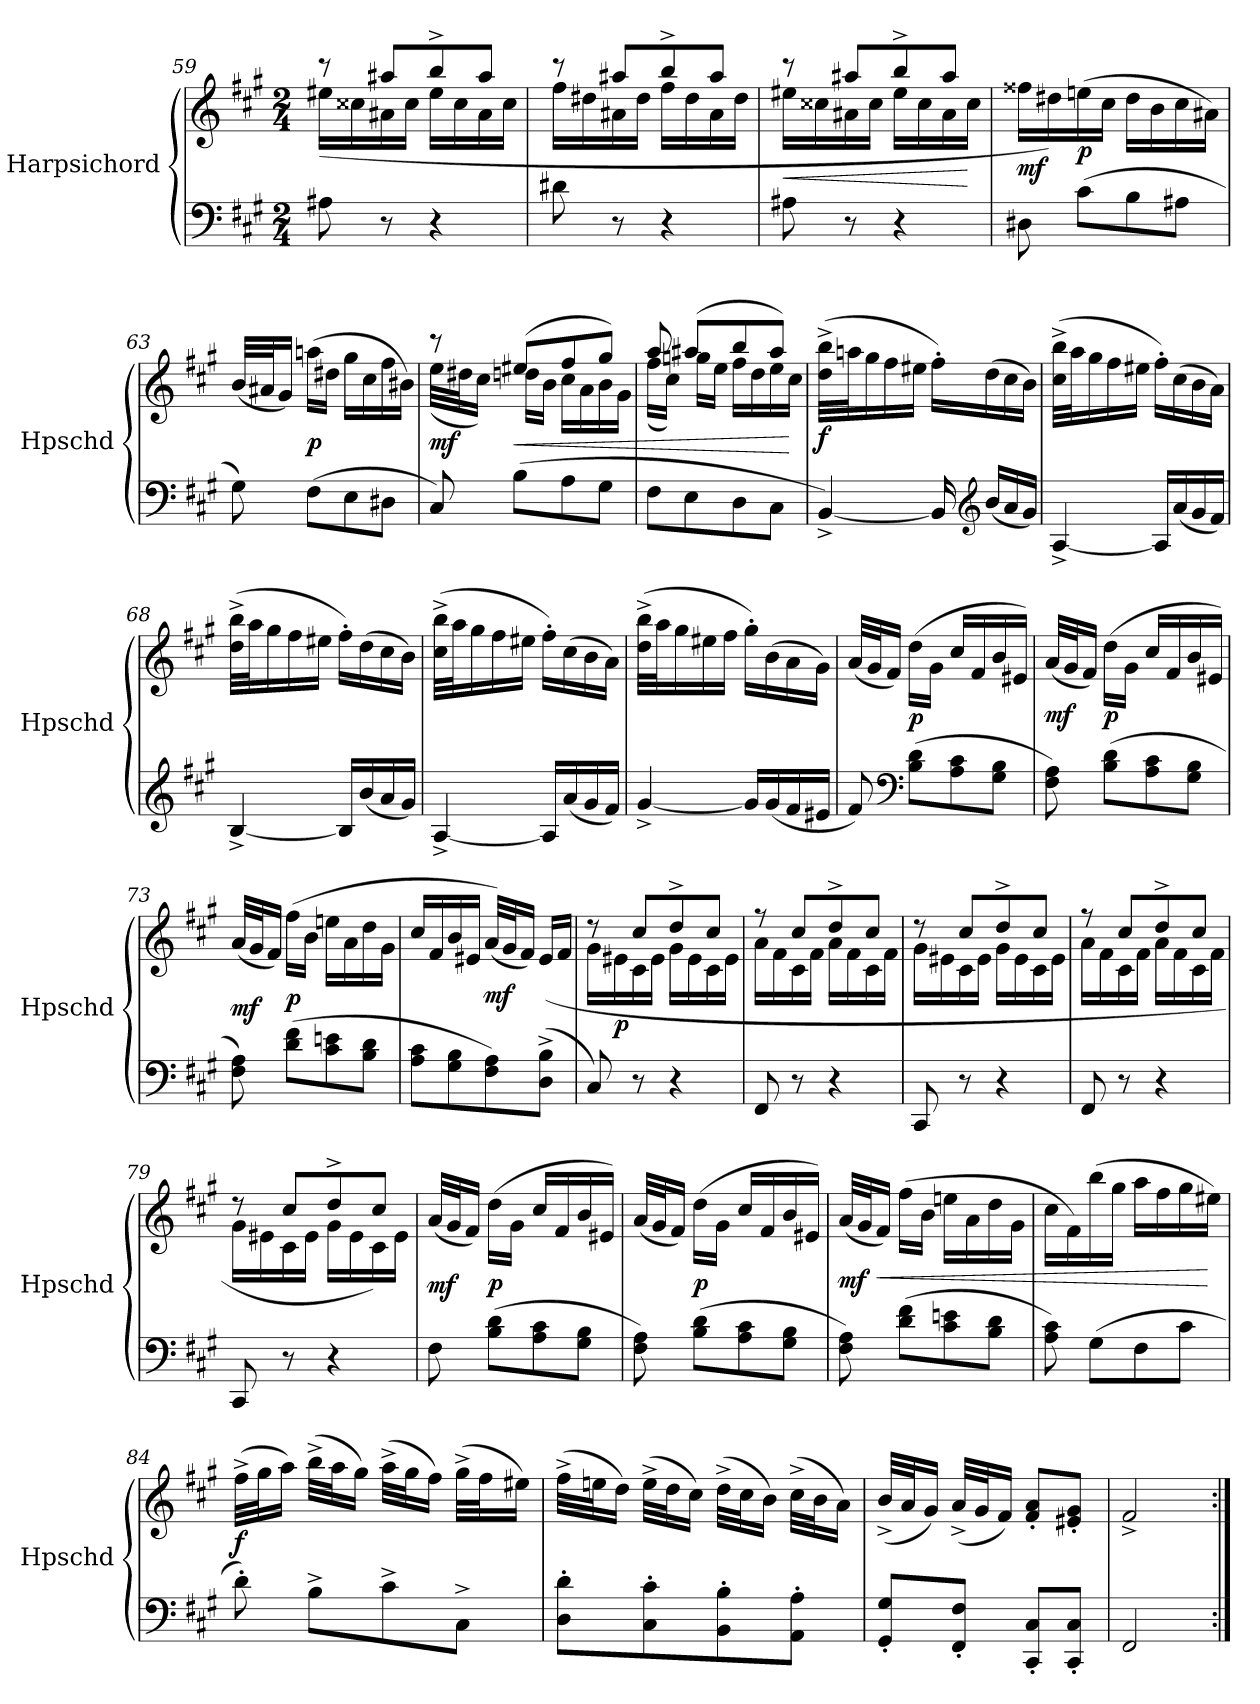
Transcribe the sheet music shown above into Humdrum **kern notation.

**kern	**kern	**dynam
*part1	*part1	*part1
*staff2	*staff1	*staff1/2
*I"Harpsichord	*	*
*I'Hpschd	*	*
*clefF4	*clefG2	*
*k[f#c#g#]	*k[f#c#g#]	*
*M2/4	*M2/4	*
=59	=59	=59
*	*^	*
8A#X\	8r	(16ee#X\LL	.
.	.	16cc##X\	.
8r	8aa#X/L	16a#X\	.
.	.	16cc##\JJ	.
4r	8bb^/	16ee#\LL	.
.	.	16cc##\	.
.	8aa#/J	16a#\	.
.	.	16cc##\JJ	.
=60	=60	=60	=60
8d#X\	8r	16ff#\LL	.
.	.	16dd#X\	.
8r	8aa#X/L	16a#X\	.
.	.	16dd#\JJ	.
4r	8bb^/	16ff#\LL	.
.	.	16dd#\	.
.	8aa#/J	16a#\	.
.	.	16dd#\JJ	.
=61	=61	=61	=61
!	!	!	!LO:HP:b
8A#X\	8r	16ee#X\LL	<
.	.	16cc##X\	.
8r	8aa#X/L	16a#X\	.
.	.	16cc##\JJ	.
4r	8bb^/	16ee#\LL	.
.	.	16cc##\	.
.	8aa#/J	16a#\	.
.	.	16cc##\JJ	[
*	*v	*v	*
=62	=62	=62
8D#X\	16ff##X\LL	mf
.	16dd#X\)	.
(8c#\L	(16een\	p
.	16cc#\JJ	.
8B\	16dd#\LL	.
.	16b\	.
8A#X\J	16cc#\	.
.	16a#X\JJ)	.
=63	=63	=63
8G#\)	(32b/LLL	.
.	32a#X/J	.
.	16g#/JJ)	.
(8F#\L	(16aan\LL	p
.	16dd#X\JJ	.
8E\	16gg#\LL	.
.	16cc#\	.
8D#X\J	16ff#\	.
.	16b#X\JJ)	.
=64	=64	=64
*	*^	*
8C#/)	8r	(32ee\LLL	mf
.	.	32dd#X\J	.
.	.	16cc#\JJ)	.
!	!	!	!LO:HP:b
(8B\L	(8ee#X/L	16ddn\LL	<
.	.	16b\JJ	.
8A\	8ff#/	16cc#\LL	.
.	.	16a\	.
8G#\J	8gg#/J)	16b\	.
.	.	16g#\JJ	.
=65	=65	=65	=65
8F#\L	8aa/	(16ff#\LL	.
.	.	16cc#\JJ)	.
8E\	(8aa#X/L	16ggn\LL	.
.	.	16ee\JJ	.
8D\	8bb/	16ff#\LL	.
.	.	16dd\	.
8C#\J	8aa#/J)	16ee\	.
.	.	16cc#\JJ	[
*	*v	*v	*
=66	=66	=66
[4BB^/)	(32dd^\ 32bb^\LLL	f
.	32aan\J	.
.	16gg#\	.
.	16ff#\	.
.	16ee#X\JJ	.
16BB/]	16ff#'\LL)	.
*clefG2	*	*
(16b/LL	(16dd\	.
16a/	16cc#\	.
16g#/JJ)	16b\JJ)	.
=67	=67	=67
[4A^/	(32cc#^\ 32bb^\LLL	.
.	32aa\J	.
.	16gg#\	.
.	16ff#\	.
.	16ee#X\JJ	.
16A/LL]	16ff#'\LL)	.
(16a/	(16cc#\	.
16g#/	16b\	.
16f#/JJ)	16a\JJ)	.
=68	=68	=68
[4B^/	(32dd^\ 32bb^\LLL	.
.	32aa\J	.
.	16gg#\	.
.	16ff#\	.
.	16ee#X\JJ	.
16B/LL]	16ff#'\LL)	.
(16b/	(16dd\	.
16a/	16cc#\	.
16g#/JJ)	16b\JJ)	.
=69	=69	=69
[4A^/	(32cc#^\ 32bb^\LLL	.
.	32aa\J	.
.	16gg#\	.
.	16ff#\	.
.	16ee#X\JJ	.
16A/LL]	16ff#'\LL)	.
(16a/	(16cc#\	.
16g#/	16b\	.
16f#/JJ)	16a\JJ)	.
=70	=70	=70
[4g#^/	(32dd^\ 32bb^\LLL	.
.	32aa\J	.
.	16gg#\	.
.	16ee#X\	.
.	16ff#\JJ	.
16g#/LL]	16gg#'\LL)	.
(16g#/	(16b\	.
16f#/	16a\	.
16e#X/JJ	16g#\JJ)	.
=71	=71	=71
8f#/)	(32a/LLL	.
.	32g#/J	.
.	16f#/JJ)	.
*clefF4	*	*
(8B\ 8d\L	(16dd\LL	p
.	16g#\JJ	.
8A\ 8c#\	16cc#/LL	.
.	16f#/	.
8G#\ 8B\J	16b/	.
.	16e#X/JJ)	.
=72	=72	=72
8F#\ 8A\)	(32a/LLL	mf
.	32g#/J	.
.	16f#/JJ)	.
(8B\ 8d\L	(16dd\LL	p
.	16g#\JJ	.
8A\ 8c#\	16cc#/LL	.
.	16f#/	.
8G#\ 8B\J	16b/	.
.	16e#X/JJ)	.
=73	=73	=73
8F#\ 8A\)	(32a/LLL	mf
.	32g#/J	.
.	16f#/JJ)	.
(8d\ 8f#\L	(16ff#\LL	p
.	16b\JJ	.
8c#\ 8en\	16een\LL	.
.	16a\	.
8B\ 8d\J	16dd\	.
.	16g#\JJ	.
=74	=74	=74
8A\ 8c#\L	16cc#/LL	.
.	16f#/	.
8G#\ 8B\	16b/	.
.	16e#X/JJ	.
8F#\ 8A\)	(32a/LLL)	mf
.	32g#/J	.
.	16f#/JJ)	.
(8D^\ 8B^\J	(16e#/LL	.
.	16f#/JJ	.
=75	=75	=75
*	*^	*
8C#/)	8r	16g#\LL	.
.	.	16e#X\	p
8r	8cc#/L	16c#\	.
.	.	16e#\JJ	.
4r	8dd^/	16g#\LL	.
.	.	16e#\	.
.	8cc#/J	16c#\	.
.	.	16e#\JJ	.
=76	=76	=76	=76
8FF#/	8r	16a\LL	.
.	.	16f#\	.
8r	8cc#/L	16c#\	.
.	.	16f#\JJ	.
4r	8dd^/	16a\LL	.
.	.	16f#\	.
.	8cc#/J	16c#\	.
.	.	16f#\JJ	.
=77	=77	=77	=77
8CC#/	8r	16g#\LL	.
.	.	16e#X\	.
8r	8cc#/L	16c#\	.
.	.	16e#\JJ	.
4r	8dd^/	16g#\LL	.
.	.	16e#\	.
.	8cc#/J	16c#\	.
.	.	16e#\JJ	.
=78	=78	=78	=78
8FF#/	8r	16a\LL	.
.	.	16f#\	.
8r	8cc#/L	16c#\	.
.	.	16f#\JJ	.
4r	8dd^/	16a\LL	.
.	.	16f#\	.
.	8cc#/J	16c#\	.
.	.	16f#\JJ	.
=79	=79	=79	=79
8CC#/	8r	16g#\LL	.
.	.	16e#X\	.
8r	8cc#/L	16c#\	.
.	.	16e#\JJ	.
4r	8dd^/	16g#\LL	.
.	.	16e#\	.
.	8cc#/J	16c#\)	.
.	.	16e#\JJ	.
*	*v	*v	*
=80	=80	=80
8F#\	(32a/LLL	mf
.	32g#/J	.
.	16f#/JJ)	.
(8B\ 8d\L	(16dd\LL	p
.	16g#\JJ	.
8A\ 8c#\	16cc#/LL	.
.	16f#/	.
8G#\ 8B\J	16b/	.
.	16e#X/JJ)	.
=81	=81	=81
8F#\ 8A\)	(32a/LLL	.
.	32g#/J	.
.	16f#/JJ)	.
(8B\ 8d\L	(16dd\LL	p
.	16g#\JJ	.
8A\ 8c#\	16cc#/LL	.
.	16f#/	.
8G#\ 8B\J	16b/	.
.	16e#X/JJ)	.
=82	=82	=82
8F#\ 8A\)	(32a/LLL	mf
.	32g#/J	.
!	!	!LO:HP:b
.	16f#/JJ)	<
(8d\ 8f#\L	(16ff#\LL	.
.	16b\JJ	.
8c#\ 8en\	16een\LL	.
.	16a\	.
8B\ 8d\J	16dd\	.
.	16g#\JJ	.
=83	=83	=83
8A\ 8c#\)	16cc#\LL	.
.	16f#\)	.
(8G#\L	(16bb\	.
.	16gg#\JJ	.
8F#\	16aa\LL	.
.	16ff#\	.
8c#\J	16gg#\	.
.	16ee#X\JJ)	[
=84	=84	=84
8d'\)	(32ff#^\LLL	f
.	32gg#\J	.
.	16aa\JJ)	.
8B^\L	(32bb^\LLL	.
.	32aa\J	.
.	16gg#\JJ)	.
8c#^\	(32aa^\LLL	.
.	32gg#\J	.
.	16ff#\JJ)	.
8C#^\J	(32gg#^\LLL	.
.	32ff#\J	.
.	16ee#X\JJ)	.
=85	=85	=85
8D'\ 8d'\L	(32ff#^\LLL	.
.	32een\J	.
.	16dd\JJ)	.
8C#'\ 8c#'\	(32ee^\LLL	.
.	32dd\J	.
.	16cc#\JJ)	.
8BB'\ 8B'\	(32dd^\LLL	.
.	32cc#\J	.
.	16b\JJ)	.
8AA'\ 8A'\J	(32cc#^\LLL	.
.	32b\J	.
.	16a\JJ)	.
=86	=86	=86
8GG#'/ 8G#'/L	(32b^/LLL	.
.	32a/J	.
.	16g#/JJ)	.
8FF#'/ 8F#'/J	(32a^/LLL	.
.	32g#/J	.
.	16f#/JJ)	.
8CC#'/ 8C#'/L	8f#'/ 8a'/L	.
8CC#'/ 8C#'/J	8e#X'/ 8g#'/J	.
=87	=87	=87
2FF#/	2f#^/	.
=:|!	=:|!	=:|!
*-	*-	*-
